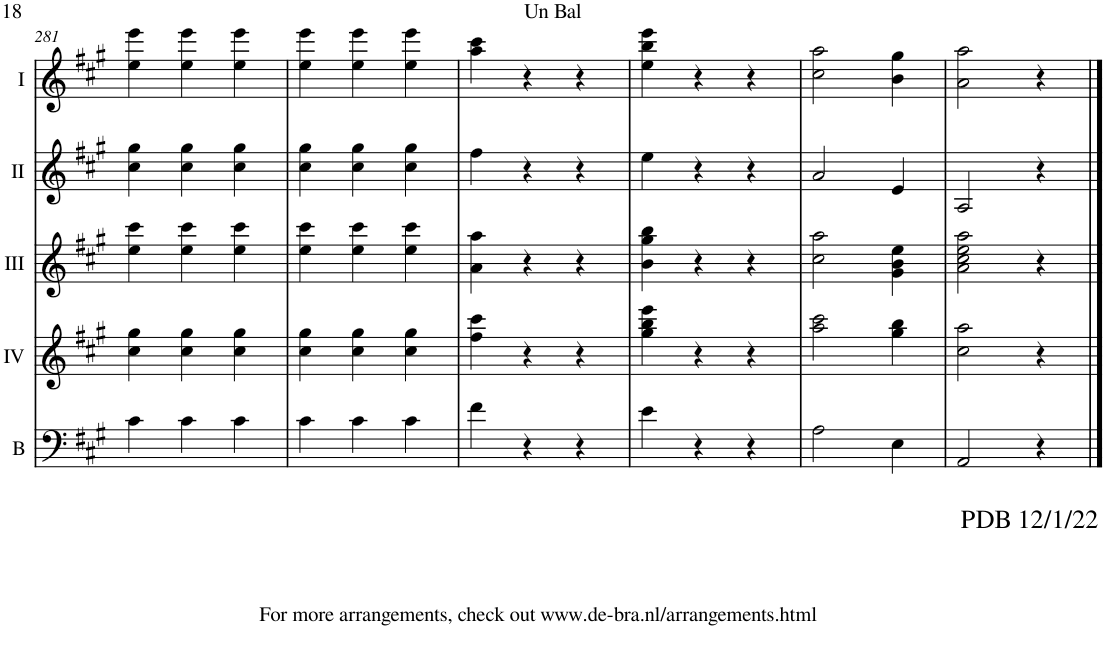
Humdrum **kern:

**kern	**kern	**kern	**kern	**kern
*part5	*part4	*part3	*part2	*part1
*staff5	*staff4	*staff3	*staff2	*staff1
*I"Bass	*I"Acc. 4	*I"Acc. 3	*I"Acc. 2	*I"Acc. 1
*I'B	*	*	*	*
!!LO:PB:g=z
*clefF4	*clefG2	*clefG2	*clefG2	*clefG2
*Trd7c12	*	*	*	*
*k[f#c#g#]	*k[f#c#g#]	*k[f#c#g#]	*k[f#c#g#]	*k[f#c#g#]
*M3/4	*M3/4	*M3/4	*M3/4	*M3/4
=281	=281	=281	=281	=281
4c#\	4cc#\ 4gg#\	4ee\ 4ccc#\	4c#\ 4g#\	4e\ 4ee\
4c#\	4cc#\ 4gg#\	4ee\ 4ccc#\	4c#\ 4g#\	4e\ 4ee\
4c#\	4cc#\ 4gg#\	4ee\ 4ccc#\	4c#\ 4g#\	4e\ 4ee\
=282	=282	=282	=282	=282
4c#\	4cc#\ 4gg#\	4ee\ 4ccc#\	4c#\ 4g#\	4e\ 4ee\
4c#\	4cc#\ 4gg#\	4ee\ 4ccc#\	4c#\ 4g#\	4e\ 4ee\
4c#\	4cc#\ 4gg#\	4ee\ 4ccc#\	4c#\ 4g#\	4e\ 4ee\
=283	=283	=283	=283	=283
4f#\	4ff#\ 4ccc#\	4a\ 4aa\	4f#\	4a\ 4cc#\
4r	4r	4r	4r	4r
4r	4r	4r	4r	4r
=284	=284	=284	=284	=284
4e\	4gg#\ 4bb\ 4eee\	4b\ 4gg#\ 4bb\	4e\	4e\ 4b\ 4ee\
4r	4r	4r	4r	4r
4r	4r	4r	4r	4r
=285	=285	=285	=285	=285
2A\	2aa\ 2ccc#\	2cc#\ 2aa\	2A/	2c#\ 2a\
4E\	4gg#\ 4bb\	4g#\ 4b\ 4ee\	4E/	4B\ 4g#\
=286	=286	=286	=286	=286
!	!	!	!	!LO:TX:b:t=PDB 12/1/22
!	!	!	!	!LO:TX:b:t=For more arrangements, check out www.de-bra.nl/arrangements.html
2AA/	2cc#\ 2aa\	2a\ 2cc#\ 2ee\ 2aa\	2AA/	2A\ 2a\
4r	4r	4r	4r	4r
==	==	==	==	==
*-	*-	*-	*-	*-
